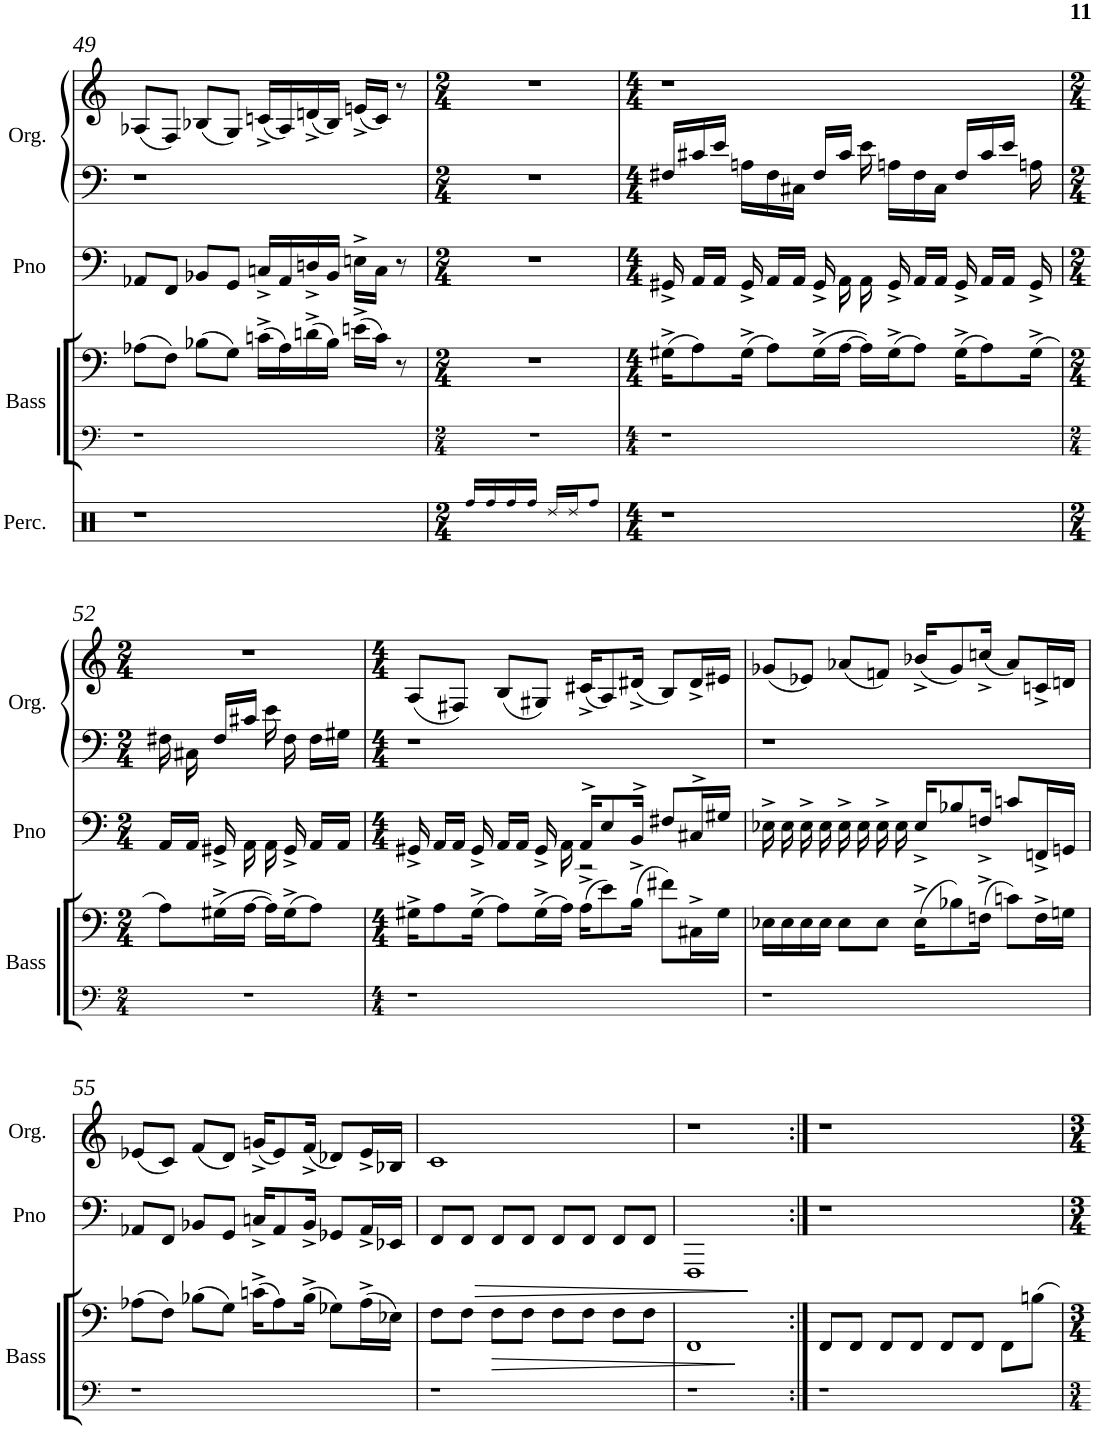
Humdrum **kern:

**kern	**kern	**dynam	**kern	**kern	**kern	**kern
*part4	*part4	*part4	*part3	*part2	*part2	*part1
*staff6	*staff5	*staff5/6	*staff4	*staff3	*staff2	*staff1
*I"Bass guitar	*	*	*I"Piano	*I"Organ	*	*I"Voice
*I'Bass	*	*	*I'Pno	*I'Org.	*	*I'Voice
!!LO:PB:g=z
*clefF4	*clefF4	*	*clefF4	*clefF4	*clefG2	*clefG2
*Trd7c12	*Trd7c12	*	*	*	*	*
*k[]	*k[]	*	*k[]	*k[]	*k[]	*k[]
*M4/4	*M4/4	*	*M4/4	*M4/4	*M4/4	*M4/4
=49	=49	=49	=49	=49	=49	=49
1r	(>8A-X\L	.	8AA-X/L	1r	(<8A-X/L	1r
.	8F\J)	.	8FF/J	.	8F/J)	.
.	(>8B-X\L	.	8BB-X/L	.	(<8B-X/L	.
.	8G\J)	.	8GG/J	.	8G/J)	.
.	(>16cn^\LL	.	16Cn^/LL	.	(<16cn^/LL	.
.	16A-\)	.	16AA-/	.	16A-/)	.
.	(>16dn^\	.	16Dn^/	.	(<16dn^/	.
.	16B-\JJ)	.	16BB-/JJ	.	16B-/JJ)	.
.	(>16en^\LL	.	16En^\LL	.	(<16en^/LL	.
.	16c\JJ)	.	16C\JJ	.	16c/JJ)	.
.	8r	.	8r	.	8r	.
=50	=50	=50	=50	=50	=50	=50
*M2/4	*M2/4	*	*M2/4	*M2/4	*M2/4	*M2/4
2r	2r	.	2r	2r	2r	2r
=51	=51	=51	=51	=51	=51	=51
*M4/4	*M4/4	*	*M4/4	*M4/4	*M4/4	*M4/4
*	*	*	*^	*^	*	*
1r	(>16G#X^\KL	.	16GG#X^/	16ryy	16F#X/LL	8.ryy	1r	1r
.	8A\)	.	8ryy	16AA/LL	16c#X/	.	.	.
.	.	.	.	16AA/JJ	16e/JJ	.	.	.
.	(>16G#^\Jk	.	16GG#^/	16ryy	8.ryy	16An\LL	.	.
.	8A\L)	.	8ryy	16AA/LL	.	16F#\	.	.
.	.	.	.	16AA/JJ	.	16C#X\JJ	.	.
.	(>16G#^\L	.	16GG#^/	16ryy	16F#/LL	8.ryy	.	.
.	[>16A\JJ	.	8ryy	16AA\	16c#/JJ	.	.	.
.	16A\LL])	.	.	16AA\	16e\	.	.	.
.	(>16G#^\J	.	16GG#^/	16ryy	8.ryy	16An\LL	.	.
.	8A\J)	.	8ryy	16AA/LL	.	16F#\	.	.
.	.	.	.	16AA/JJ	.	16C#\JJ	.	.
.	(>16G#^\KL	.	16GG#^/	16ryy	16F#/LL	8.ryy	.	.
.	8A\)	.	8ryy	16AA/LL	16c#/	.	.	.
.	.	.	.	16AA/JJ	16e/JJ	.	.	.
.	(>16G#^\Jk	.	16GG#^/	16ryy	16ryy	16An\	.	.
!!LO:LB:g=z
=52	=52	=52	=52	=52	=52	=52	=52	=52
*M2/4	*M2/4	*	*M2/4	*	*M2/4	*	*M2/4	*M2/4
2r	8A\L)	.	8ryy	16AA/LL	8ryy	16F#X\	2r	2r
.	.	.	.	16AA/JJ	.	16C#X\	.	.
.	(>16G#X^\L	.	16GG#X^/	16ryy	16F#/LL	8.ryy	.	.
.	[>16A\JJ	.	8ryy	16AA\	16c#X/JJ	.	.	.
.	16A\LL])	.	.	16AA\	16e\	.	.	.
.	(>16G#^\J	.	16GG#^/	16ryy	8.ryy	16F#\	.	.
.	8A\J)	.	8ryy	16AA/LL	.	16F#\LL	.	.
.	.	.	.	16AA/JJ	.	16G#X\JJ	.	.
*	*	*	*	*	*v	*v	*	*
=53	=53	=53	=53	=53	=53	=53	=53
*M4/4	*M4/4	*	*M4/4	*	*M4/4	*M4/4	*M4/4
1r	16G#X^\KL	.	16GG#X^/	16ryy	1r	(<8A/L	1r
.	8A\	.	8ryy	16AA/LL	.	.	.
.	.	.	.	16AA/JJ	.	8F#X/J)	.
.	(>16G#^\Jk	.	16GG#^/	16ryy	.	.	.
.	8A\L)	.	8ryy	16AA/LL	.	(<8B/L	.
.	.	.	.	16AA/JJ	.	.	.
.	(>16G#^\L	.	16GG#^/	16ryy	.	8G#X/J)	.
.	16A\JJ)	.	16ryy	16AA\	.	.	.
.	(>16A^\KL	.	16AA^/KL	2r	.	(<16c#X^/KL	.
.	8e\)	.	8E/	.	.	8A/)	.
.	(>16B^\Jk	.	16BB^/Jk	.	.	(<16d#X^/Jk	.
.	8f#X\L)	.	8F#X/L	.	.	8B/L)	.
.	16C#X^\L	.	16C#X^/L	.	.	16d#^/L	.
.	16G#\JJ	.	16G#X/JJ	.	.	16e#X/JJ	.
=54	=54	=54	=54	=54	=54	=54	=54
1r	16E-X\LL	.	16E-X^\	16ryy	1r	(<8g-X/L	1r
.	16E-\	.	16ryy	16E-\	.	.	.
.	16E-\	.	16E-^\	16ryy	.	8e-X/J)	.
.	16E-\JJ	.	16ryy	16E-\	.	.	.
.	8E-\L	.	16E-^\	16ryy	.	(<8a-X/L	.
.	.	.	16ryy	16E-\	.	.	.
.	8E-\J	.	16E-^\	16ryy	.	8fn/J)	.
.	.	.	16ryy	16E-\	.	.	.
.	(>16E-^\KL	.	16E-^/KL	2ryy	.	(<16b-X^/KL	.
.	8B-X\)	.	8B-X/	.	.	8g-/)	.
.	(>16Fn^\Jk	.	16Fn^/Jk	.	.	(<16ccn^/Jk	.
.	8cn\L)	.	8cn/L	.	.	8a-/L)	.
.	16F^\L	.	16FFn^/L	.	.	16cn^/L	.
.	16Gn\JJ	.	16GGn/JJ	.	.	16dn/JJ	.
*	*	*	*v	*v	*	*	*
!!LO:LB:g=z
=55	=55	=55	=55	=55	=55	=55
1r	(>8A-X\L	.	8AA-X/L	1r	(<8e-X/L	1r
.	8F\J)	.	8FF/J	.	8c/J)	.
.	(>8B-X\L	.	8BB-X/L	.	(<8f/L	.
.	8G\J)	.	8GG/J	.	8d/J)	.
.	(>16cn^\KL	.	16Cn^/KL	.	(<16gn^/KL	.
.	8A-\)	.	8AA-/	.	8e-/)	.
.	(>16B-^\Jk	.	16BB-^/Jk	.	(<16f^/Jk	.
.	8G-X\L)	.	8GG-X/L	.	8d-X/L)	.
.	(>16A-^\L	.	16AA-^/L	.	16e-^/L	.
.	16E-X\JJ)	.	16EE-X/JJ	.	16B-X/JJ	.
=56	=56	=56	=56	=56	=56	=56
1r	8F\L	.	8FF/L	1r	1c	1r
.	8F\J	.	8FF/J	.	.	.
!	!	!LO:HP:b	!	!	!	!
.	8F\L	>	8FF/L	.	.	.
.	8F\J	.	8FF/J	.	.	.
.	8F\L	.	8FF/L	.	.	.
.	8F\J	.	8FF/J	.	.	.
.	8F\L	.	8FF/L	.	.	.
.	8F\J	.	8FF/J	.	.	.
=57	=57	=57	=57	=57	=57	=57
1r	1FF	.	1FFF	1r	1r	1r
.	.	]	.	.	.	.
=58:|!	=58:|!	=58:|!	=58:|!	=58:|!	=58:|!	=58:|!
1r	8FF/L	.	1r	1r	1r	1r
.	8FF/J	.	.	.	.	.
.	8FF/L	.	.	.	.	.
.	8FF/J	.	.	.	.	.
.	8FF/L	.	.	.	.	.
.	8FF/J	.	.	.	.	.
.	8FF\L	.	.	.	.	.
.	8Bn\J	.	.	.	.	.
=	=	=	=	=	=	=
*-	*-	*-	*-	*-	*-	*-
